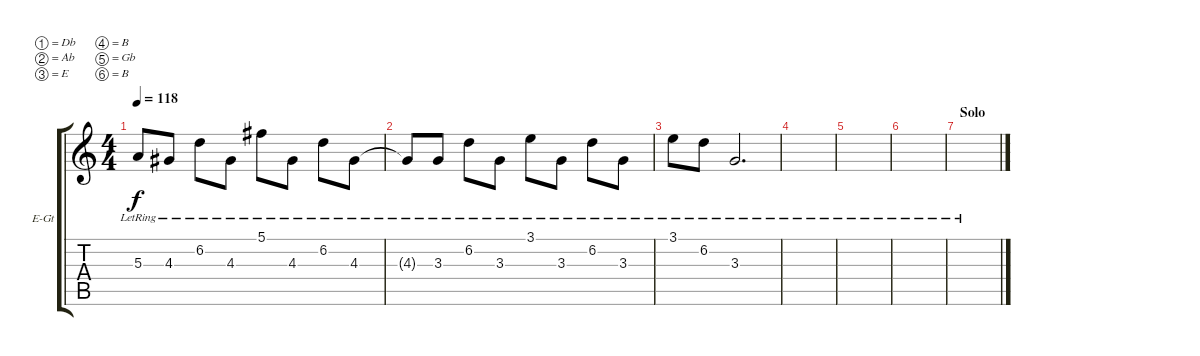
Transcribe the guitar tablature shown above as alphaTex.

\bracketExtendMode groupsimilarinstruments
\firstSystemTrackNameOrientation horizontal
\otherSystemsTrackNameOrientation horizontal
\track ("Clean 1" "E-Gt") {instrument electricguitarclean}
\staff {score tabs}
\tuning (Db4 Ab3 E3 B2 Gb2 B1)
\ts (4 4)
\tempo 118
\clef g2
\scale
0.333333
\ks c
5.3{lr t}.8{dy f} 4.3{lr}.8 6.2{lr}.8 4.3{lr}.8 5.1{lr}.8 4.3{lr}.8 6.2{lr}.8 4.3{lr}.8 |
\scale
0.333333 4.3{lr t}.8 3.3{lr}.8 6.2{lr}.8 3.3{lr}.8 3.1{lr}.8 3.3{lr}.8 6.2{lr}.8 3.3{lr}.8 |
\scale
0.333333 3.1{lr}.8 6.2{lr}.8 3.3{lr}.2{d} |
\scale
0.333333 |
\scale
0.333333 |
\scale
0.333333 |
\section ("" "Solo")
\scale
0.333333 |
\scale
0.333333 |
\scale
0.333333 |
\scale
0.333333 |
\scale
0.333333 |
\scale
0.333333 |
\scale
0.333333 |
\scale
0.333333 |
\scale
0.333333 |
\scale
0.333333
